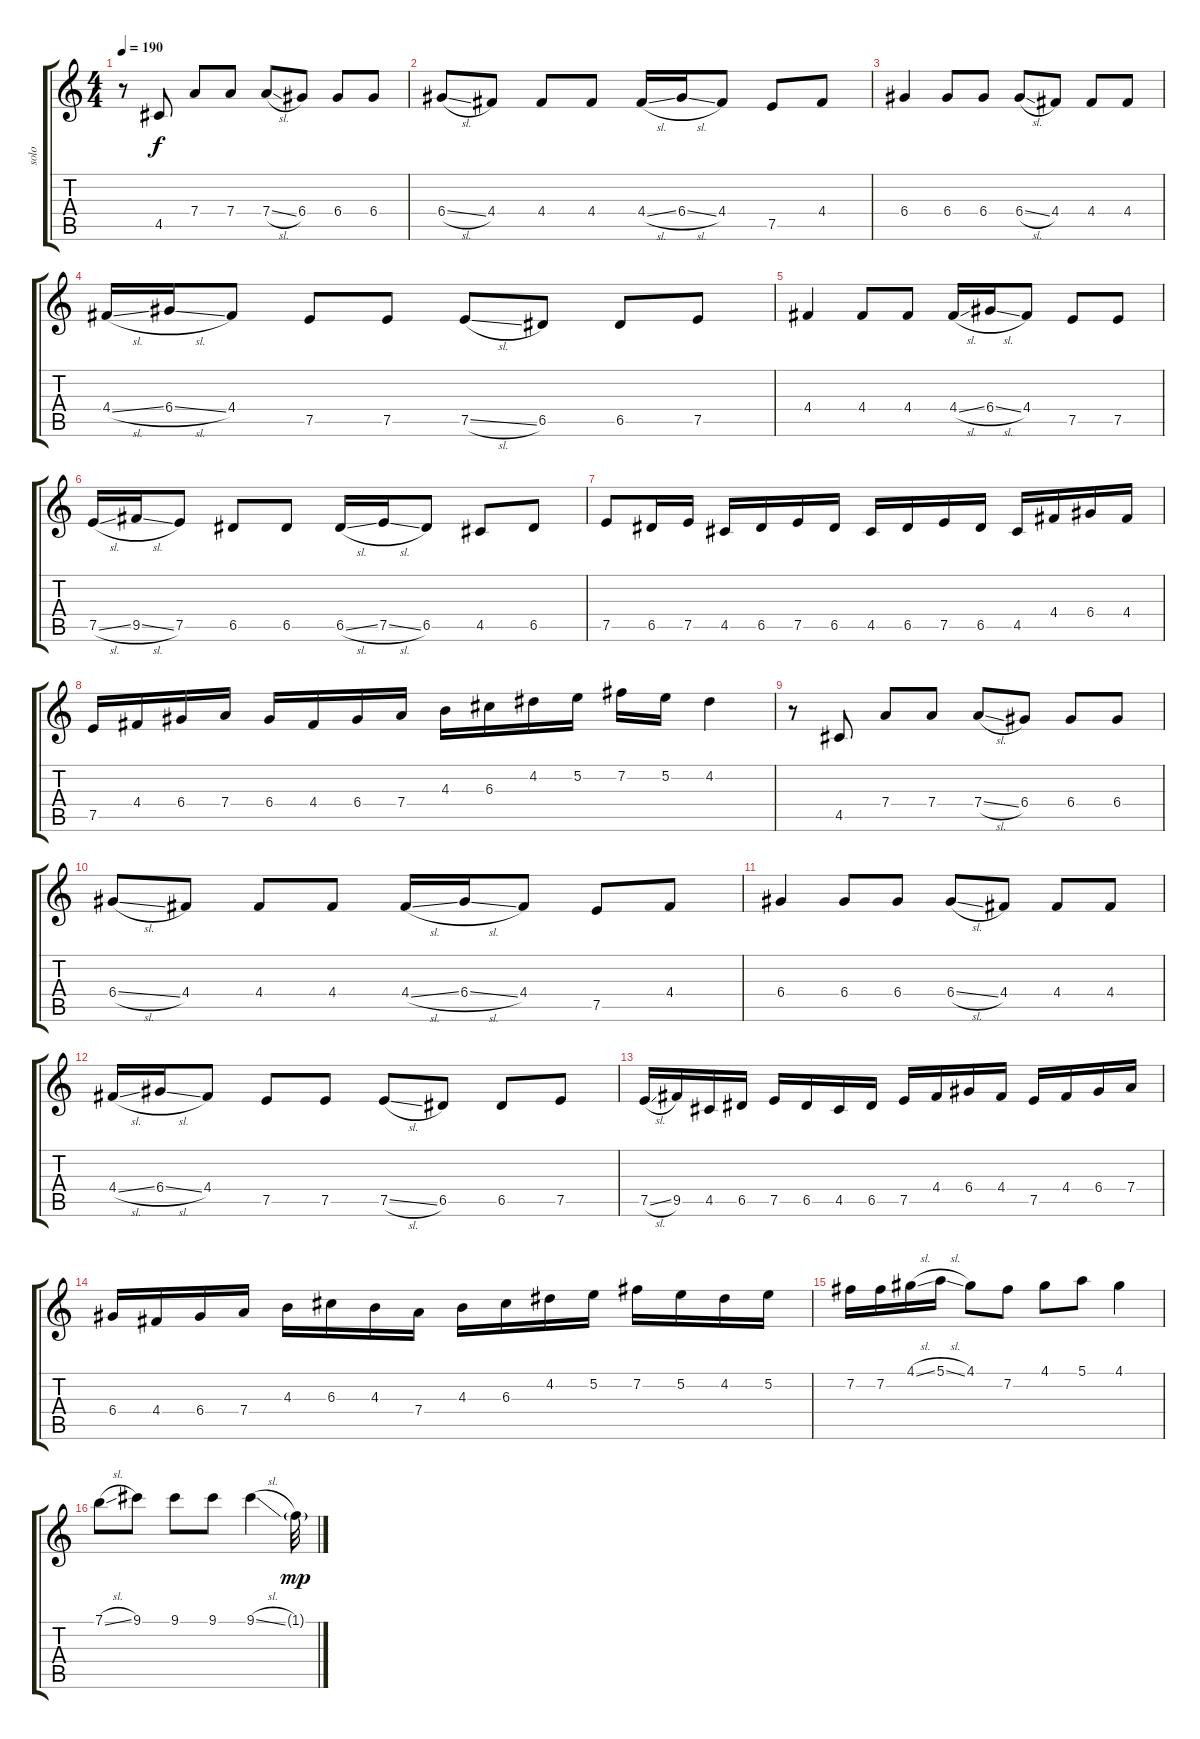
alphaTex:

\track ("solo" "solo") {instrument acousticguitarsteel}
\staff {score tabs}
\tuning (E4 B3 G3 D3 A2 E2) {hide}
\ts (4 4)
\tempo 190
\clef g2
\ks c
r.8{dy f} 4.5.8 7.4.8 7.4.8 7.4{sl}.8 6.4.8 6.4.8 6.4.8 |
6.4{sl}.8 4.4.8 4.4.8 4.4.8 4.4{sl}.16 6.4{sl}.16 4.4.8 7.5.8 4.4.8 |
6.4.4 6.4.8 6.4.8 6.4{sl}.8 4.4.8 4.4.8 4.4.8 |
4.4{sl}.16 6.4{sl}.16 4.4.8 7.5.8 7.5.8 7.5{sl}.8 6.5.8 6.5.8 7.5.8 |
4.4.4 4.4.8 4.4.8 4.4{sl}.16 6.4{sl}.16 4.4.8 7.5.8 7.5.8 |
7.5{sl}.16 9.5{sl}.16 7.5.8 6.5.8 6.5.8 6.5{sl}.16 7.5{sl}.16 6.5.8 4.5.8 6.5.8 |
7.5.8 6.5.16 7.5.16 4.5.16 6.5.16 7.5.16 6.5.16 4.5.16 6.5.16 7.5.16 6.5.16 4.5.16 4.4.16 6.4.16 4.4.16 |
7.5.16 4.4.16 6.4.16 7.4.16 6.4.16 4.4.16 6.4.16 7.4.16 4.3.16 6.3.16 4.2.16 5.2.16 7.2.16 5.2.16 4.2.4 |
r.8 4.5.8 7.4.8 7.4.8 7.4{sl}.8 6.4.8 6.4.8 6.4.8 |
6.4{sl}.8 4.4.8 4.4.8 4.4.8 4.4{sl}.16 6.4{sl}.16 4.4.8 7.5.8 4.4.8 |
6.4.4 6.4.8 6.4.8 6.4{sl}.8 4.4.8 4.4.8 4.4.8 |
4.4{sl}.16 6.4{sl}.16 4.4.8 7.5.8 7.5.8 7.5{sl}.8 6.5.8 6.5.8 7.5.8 |
7.5{sl}.16 9.5.16 4.5.16 6.5.16 7.5.16 6.5.16 4.5.16 6.5.16 7.5.16 4.4.16 6.4.16 4.4.16 7.5.16 4.4.16 6.4.16 7.4.16 |
6.4.16 4.4.16 6.4.16 7.4.16 4.3.16 6.3.16 4.3.16 7.4.16 4.3.16 6.3.16 4.2.16 5.2.16 7.2.16 5.2.16 4.2.16 5.2.16 |
7.2.16 7.2.16 4.1{sl}.16 5.1{sl}.16 4.1.8 7.2.8 4.1.8 5.1.8 4.1.4 |
7.1{sl}.8 9.1.8 9.1.8 9.1.8 9.1{sl}.4 1.1{g}.32{dy mp}
